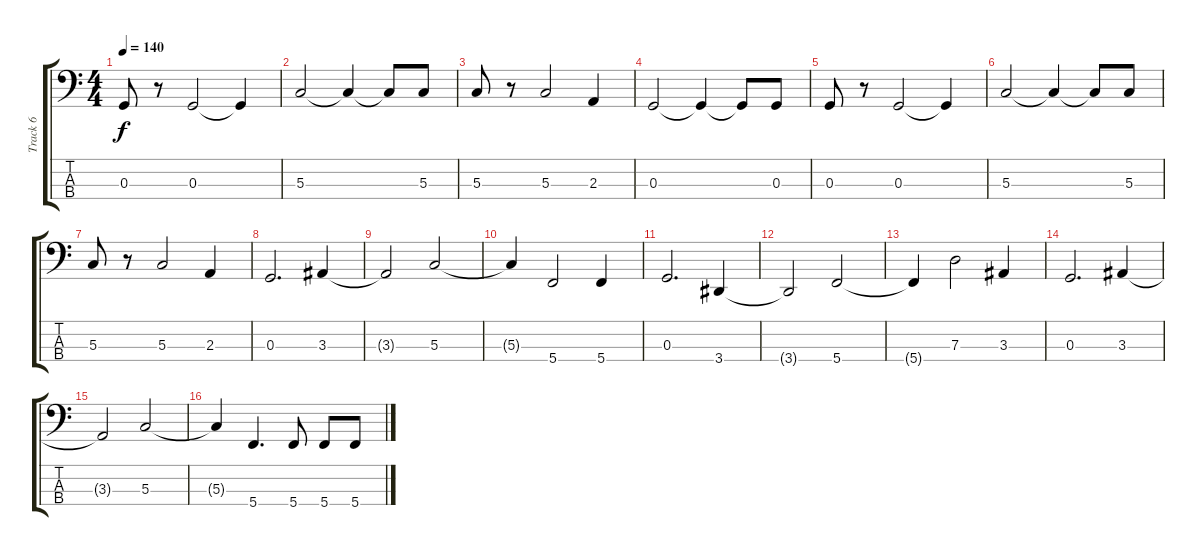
\track ("Track 6" "Track 6") {instrument electricbasspick}
\staff {score tabs}
\tuning (F2 C2 G1 C1) {hide}
\ts (4 4)
\tempo 140
\clef f4
\ks c
0.3.8{dy f} r.8 0.3.2 0.3{t}.4 |
5.3.2 5.3{t}.4 5.3{t}.8 5.3.8 |
5.3.8 r.8 5.3.2 2.3.4 |
0.3.2 0.3{t}.4 0.3{t}.8 0.3.8 |
0.3.8 r.8 0.3.2 0.3{t}.4 |
5.3.2 5.3{t}.4 5.3{t}.8 5.3.8 |
5.3.8 r.8 5.3.2 2.3.4 |
0.3.2{d} 3.3.4 |
3.3{t}.2 5.3.2 |
5.3{t}.4 5.4.2 5.4.4 |
0.3.2{d} 3.4.4 |
3.4{t}.2 5.4.2 |
5.4{t}.4 7.3.2 3.3.4 |
0.3.2{d} 3.3.4 |
3.3{t}.2 5.3.2 |
5.3{t}.4 5.4.4{d} 5.4.8 5.4.8 5.4.8
